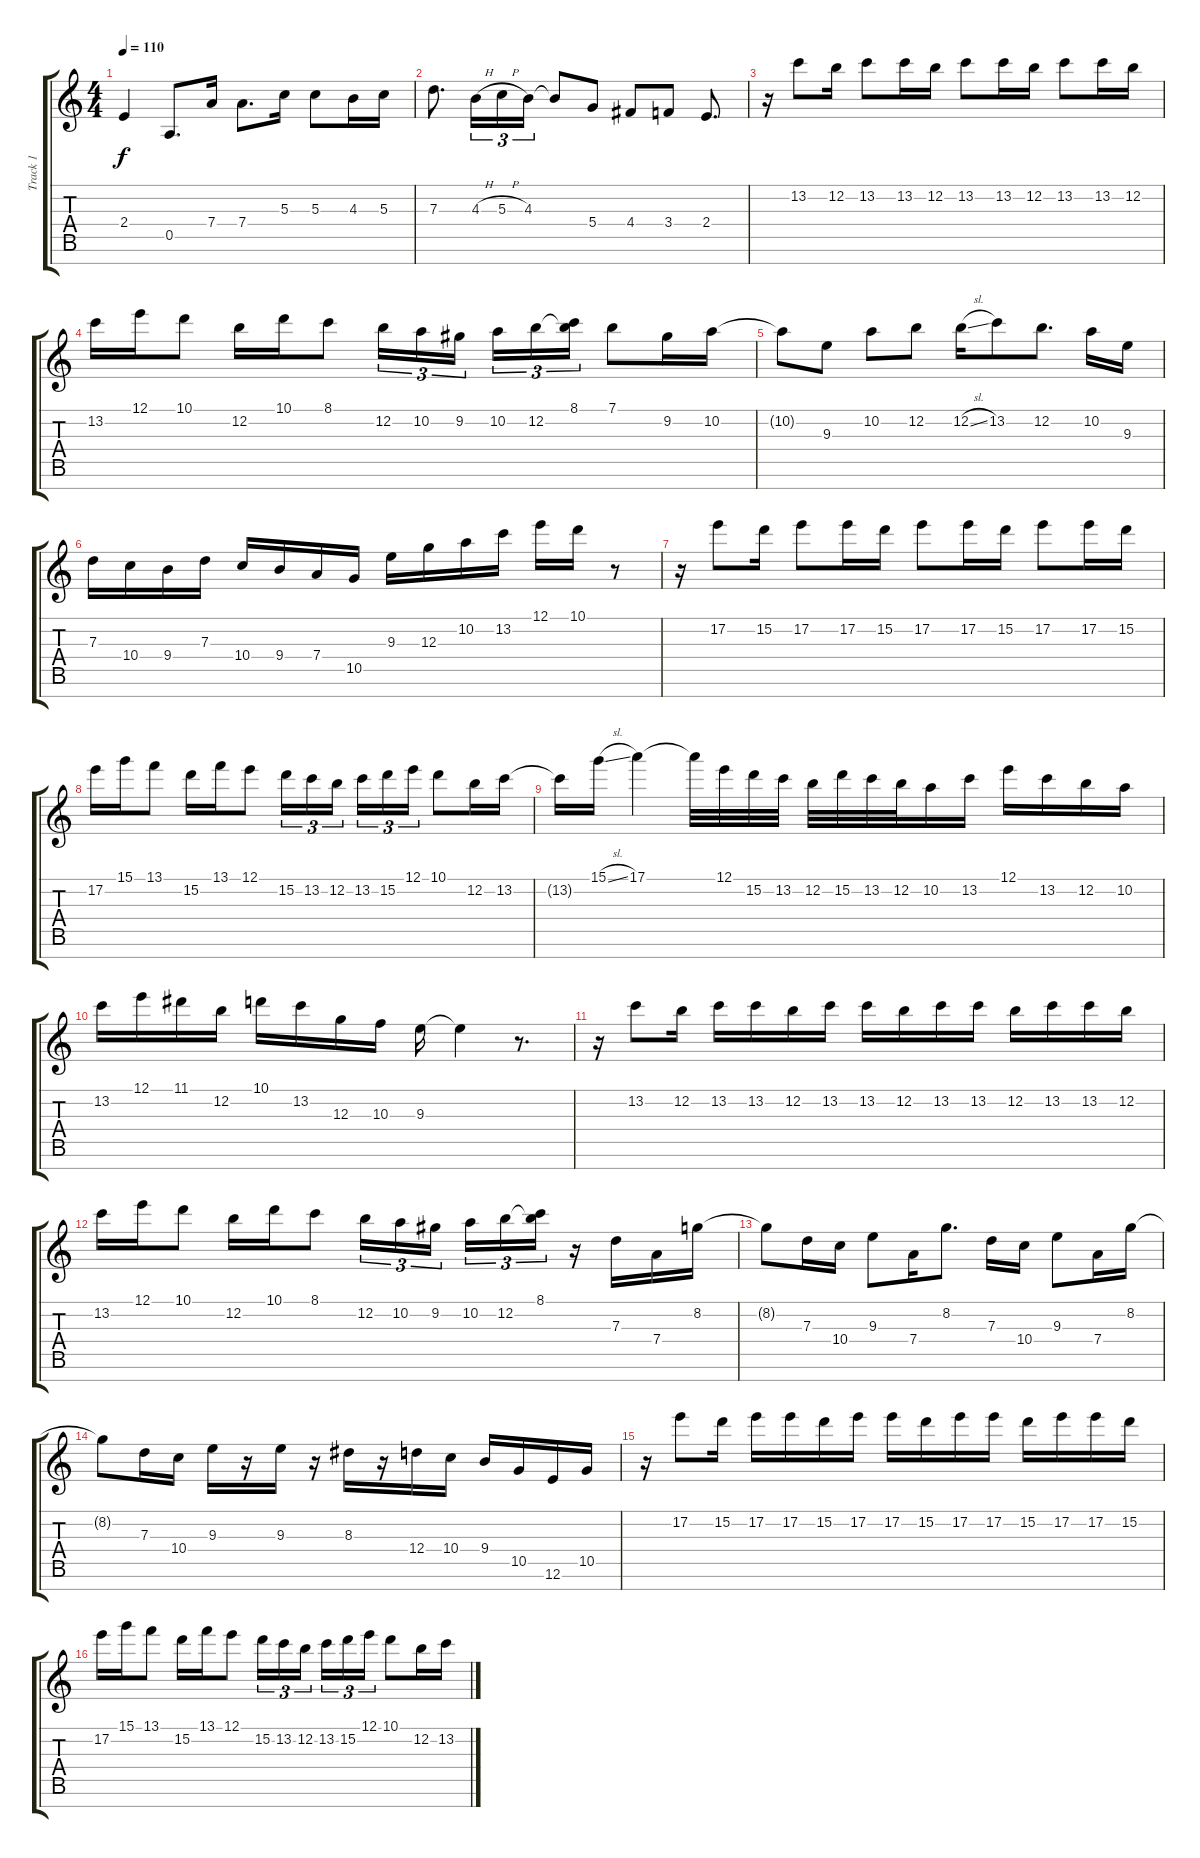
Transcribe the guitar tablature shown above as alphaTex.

\track ("Track 1" "Track 1") {instrument acousticguitarsteel}
\staff {score tabs}
\tuning (E4 B3 G3 D3 A2 E2 B1) {hide}
\ts (4 4)
\tempo 110
\clef g2
\ks c
2.4.4{dy f} 0.5.8{d} 7.4.16 7.4.8{d} 5.3.16 5.3.8 4.3.16 5.3.16 |
7.3.8{d} 4.3{h}.16{tu (3 2)} 5.3{h}.16{tu (3 2)} 4.3.16{tu (3 2)} 4.3{t}.8 5.4.8 4.4.8 3.4.8 2.4.8{d} |
r.16 13.2.8 12.2.16 13.2.8 13.2.16 12.2.16 13.2.8 13.2.16 12.2.16 13.2.8 13.2.16 12.2.16 |
13.2.16 12.1.16 10.1.8 12.2.16 10.1.16 8.1.8 12.2.16{tu (3 2)} 10.2.16{tu (3 2)} 9.2.16{tu (3 2) beam splitsecondary} 10.2.16{tu (3 2)} 12.2.16{tu (3 2)} (8.1 12.2{t}).16{tu (3 2)} 7.1.8 9.2.16 10.2.16 |
10.2{t}.8 9.3.8{instrument distortionguitar} 10.2.8 12.2.8 12.2{sl}.16 13.2.8 12.2.8{d} 10.2.16 9.3.16 |
7.3.16 10.4.16 9.4.16 7.3.16 10.4.16 9.4.16 7.4.16 10.5.16 9.3.16 12.3.16 10.2.16 13.2.16 12.1.16 10.1.16 r.8 |
r.16{instrument acousticguitarsteel} 17.2.8 15.2.16 17.2.8 17.2.16 15.2.16 17.2.8 17.2.16 15.2.16 17.2.8 17.2.16 15.2.16 |
17.2.16 15.1.16 13.1.8 15.2.16 13.1.16 12.1.8 15.2.16{tu (3 2)} 13.2.16{tu (3 2)} 12.2.16{tu (3 2) beam splitsecondary} 13.2.16{tu (3 2)} 15.2.16{tu (3 2)} 12.1.16{tu (3 2)} 10.1.8 12.2.16 13.2.16 |
13.2{t}.16 15.1{sl}.16{instrument distortionguitar} 17.1.4 17.1{t}.32 12.1.32 15.2.32 13.2.32 12.2.32 15.2.32 13.2.32 12.2.32 10.2.16 13.2.16 12.1.16 13.2.16 12.2.16 10.2.16 |
13.2.16 12.1.16 11.1.16 12.2.16 10.1.16 13.2.16 12.3.16 10.3.16 9.3.16 9.3{t}.4 r.8{d} |
r.16{instrument acousticguitarsteel} 13.2.8 12.2.16 13.2.16 13.2.16 12.2.16 13.2.16 13.2.16 12.2.16 13.2.16 13.2.16 12.2.16 13.2.16 13.2.16 12.2.16 |
13.2.16 12.1.16 10.1.8 12.2.16 10.1.16 8.1.8 12.2.16{tu (3 2)} 10.2.16{tu (3 2)} 9.2.16{tu (3 2) beam splitsecondary} 10.2.16{tu (3 2)} 12.2.16{tu (3 2)} (8.1 12.2{t}).16{tu (3 2)} r.16 7.3.16{instrument distortionguitar} 7.4.16 8.2.16 |
8.2{t}.8 7.3.16 10.4.16 9.3.8 7.4.16 8.2.8{d} 7.3.16 10.4.16 9.3.8 7.4.16 8.2.16 |
8.2{t}.8 7.3.16 10.4.16 9.3.16 r.16 9.3.16 r.16 8.3.16 r.16 12.4.16 10.4.16 9.4.16 10.5.16 12.6.16 10.5.16 |
r.16{instrument acousticguitarsteel} 17.2.8 15.2.16 17.2.16 17.2.16 15.2.16 17.2.16 17.2.16 15.2.16 17.2.16 17.2.16 15.2.16 17.2.16 17.2.16 15.2.16 |
17.2.16 15.1.16 13.1.8 15.2.16 13.1.16 12.1.8 15.2.16{tu (3 2)} 13.2.16{tu (3 2)} 12.2.16{tu (3 2) beam splitsecondary} 13.2.16{tu (3 2)} 15.2.16{tu (3 2)} 12.1.16{tu (3 2)} 10.1.8 12.2.16 13.2.16
